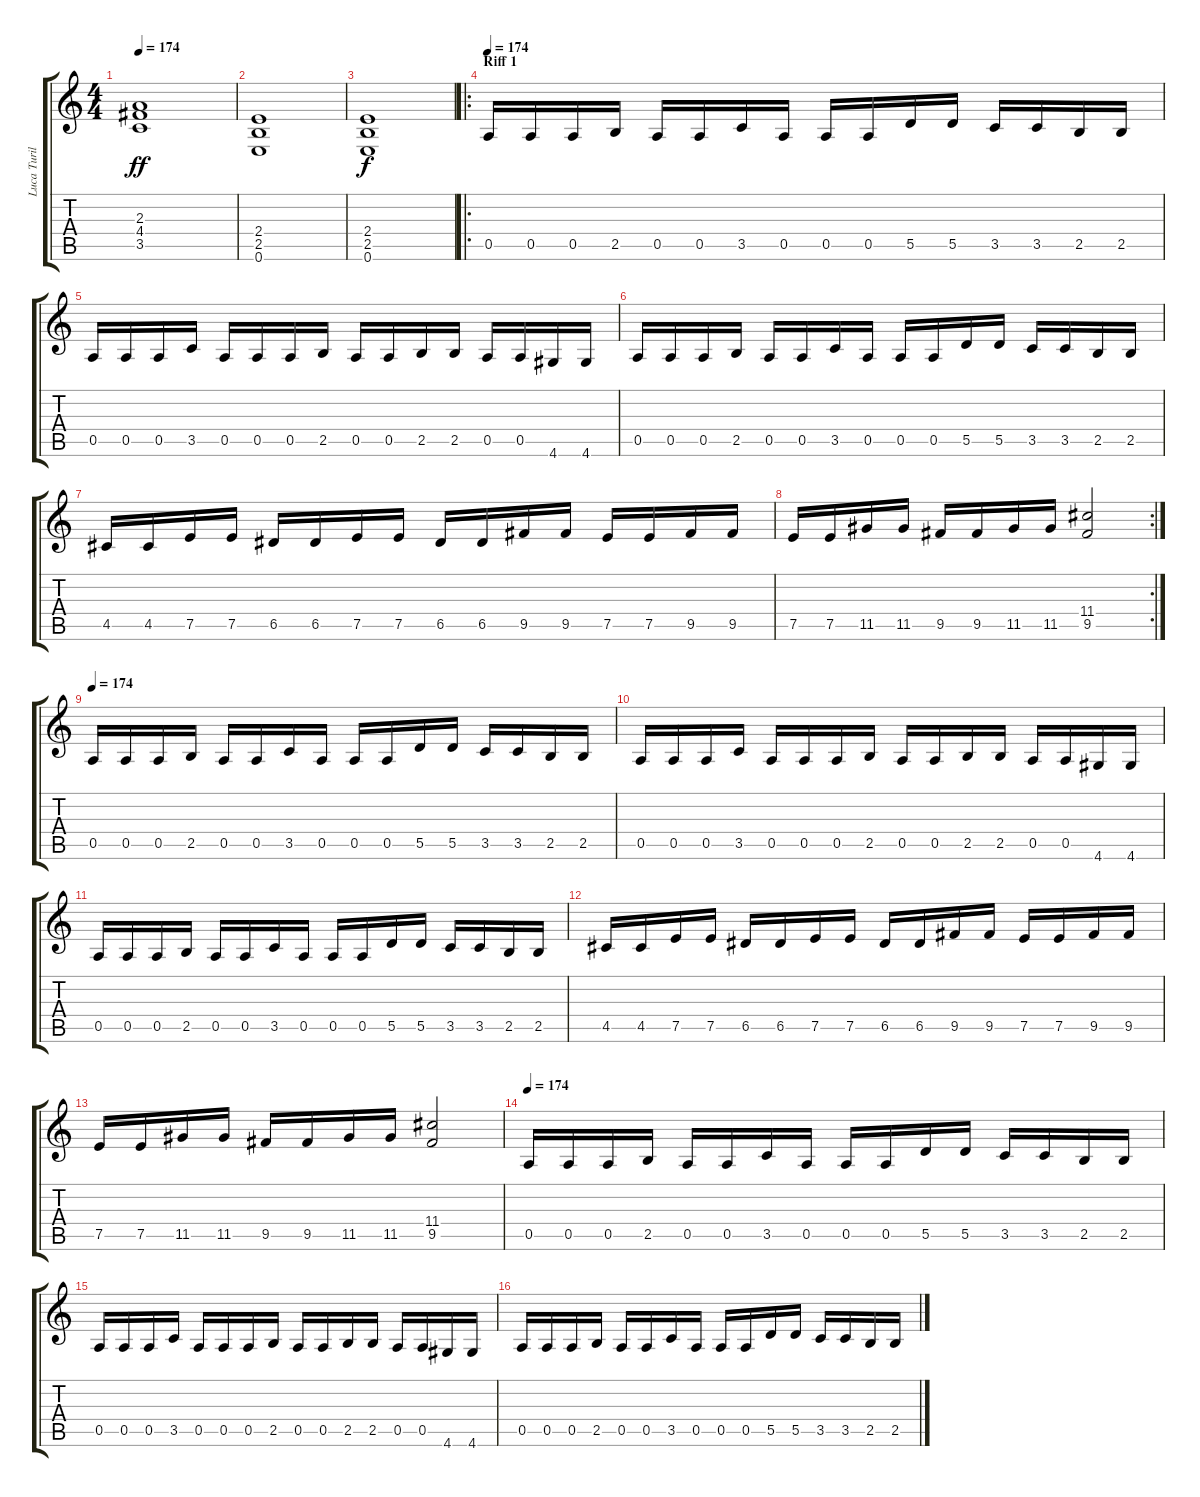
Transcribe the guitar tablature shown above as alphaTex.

\track ("Luca Turilli (Gtr 2)" "Luca Turil") {instrument distortionguitar}
\staff {score tabs}
\tuning (E4 B3 G3 D3 A2 E2) {hide}
\ts (4 4)
\tempo 174
\clef g2
\ks c
(2.3 4.4 3.5).1{dy ff} |
(2.4 2.5 0.6).1 |
(2.4 2.5 0.6).1{dy f} |
\ro
\section ("" "Riff 1")
\tempo 174
0.5.16 0.5.16 0.5.16 2.5.16 0.5.16 0.5.16 3.5.16 0.5.16 0.5.16 0.5.16 5.5.16 5.5.16 3.5.16 3.5.16 2.5.16 2.5.16 |
0.5.16 0.5.16 0.5.16 3.5.16 0.5.16 0.5.16 0.5.16 2.5.16 0.5.16 0.5.16 2.5.16 2.5.16 0.5.16 0.5.16 4.6.16 4.6.16 |
0.5.16 0.5.16 0.5.16 2.5.16 0.5.16 0.5.16 3.5.16 0.5.16 0.5.16 0.5.16 5.5.16 5.5.16 3.5.16 3.5.16 2.5.16 2.5.16 |
4.5.16 4.5.16 7.5.16 7.5.16 6.5.16 6.5.16 7.5.16 7.5.16 6.5.16 6.5.16 9.5.16 9.5.16 7.5.16 7.5.16 9.5.16 9.5.16 |
\rc 2
7.5.16 7.5.16 11.5.16 11.5.16 9.5.16 9.5.16 11.5.16 11.5.16 (11.4 9.5).2 |
\tempo 174
0.5.16 0.5.16 0.5.16 2.5.16 0.5.16 0.5.16 3.5.16 0.5.16 0.5.16 0.5.16 5.5.16 5.5.16 3.5.16 3.5.16 2.5.16 2.5.16 |
0.5.16 0.5.16 0.5.16 3.5.16 0.5.16 0.5.16 0.5.16 2.5.16 0.5.16 0.5.16 2.5.16 2.5.16 0.5.16 0.5.16 4.6.16 4.6.16 |
0.5.16 0.5.16 0.5.16 2.5.16 0.5.16 0.5.16 3.5.16 0.5.16 0.5.16 0.5.16 5.5.16 5.5.16 3.5.16 3.5.16 2.5.16 2.5.16 |
4.5.16 4.5.16 7.5.16 7.5.16 6.5.16 6.5.16 7.5.16 7.5.16 6.5.16 6.5.16 9.5.16 9.5.16 7.5.16 7.5.16 9.5.16 9.5.16 |
7.5.16 7.5.16 11.5.16 11.5.16 9.5.16 9.5.16 11.5.16 11.5.16 (11.4 9.5).2 |
\tempo 174
0.5.16 0.5.16 0.5.16 2.5.16 0.5.16 0.5.16 3.5.16 0.5.16 0.5.16 0.5.16 5.5.16 5.5.16 3.5.16 3.5.16 2.5.16 2.5.16 |
0.5.16 0.5.16 0.5.16 3.5.16 0.5.16 0.5.16 0.5.16 2.5.16 0.5.16 0.5.16 2.5.16 2.5.16 0.5.16 0.5.16 4.6.16 4.6.16 |
0.5.16 0.5.16 0.5.16 2.5.16 0.5.16 0.5.16 3.5.16 0.5.16 0.5.16 0.5.16 5.5.16 5.5.16 3.5.16 3.5.16 2.5.16 2.5.16
